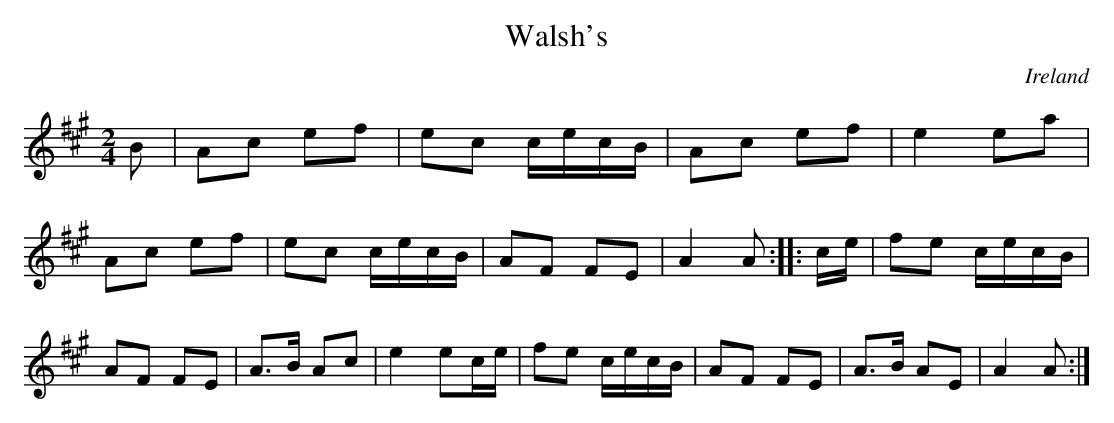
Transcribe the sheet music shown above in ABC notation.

X:1
T:Walsh's
O:Ireland
M:2/4
L:1/16
K:A
B2|A2c2 e2f2|e2c2 cecB|A2c2 e2f2|e4 e2a2|
A2c2 e2f2|e2c2 cecB|A2F2 F2E2|A4 A2::ce|f2e2 cecB|
A2F2 F2E2|A3B A2c2|e4 e2ce|f2e2 cecB|A2F2 F2E2|A3B A2E2|A4 A2:|
